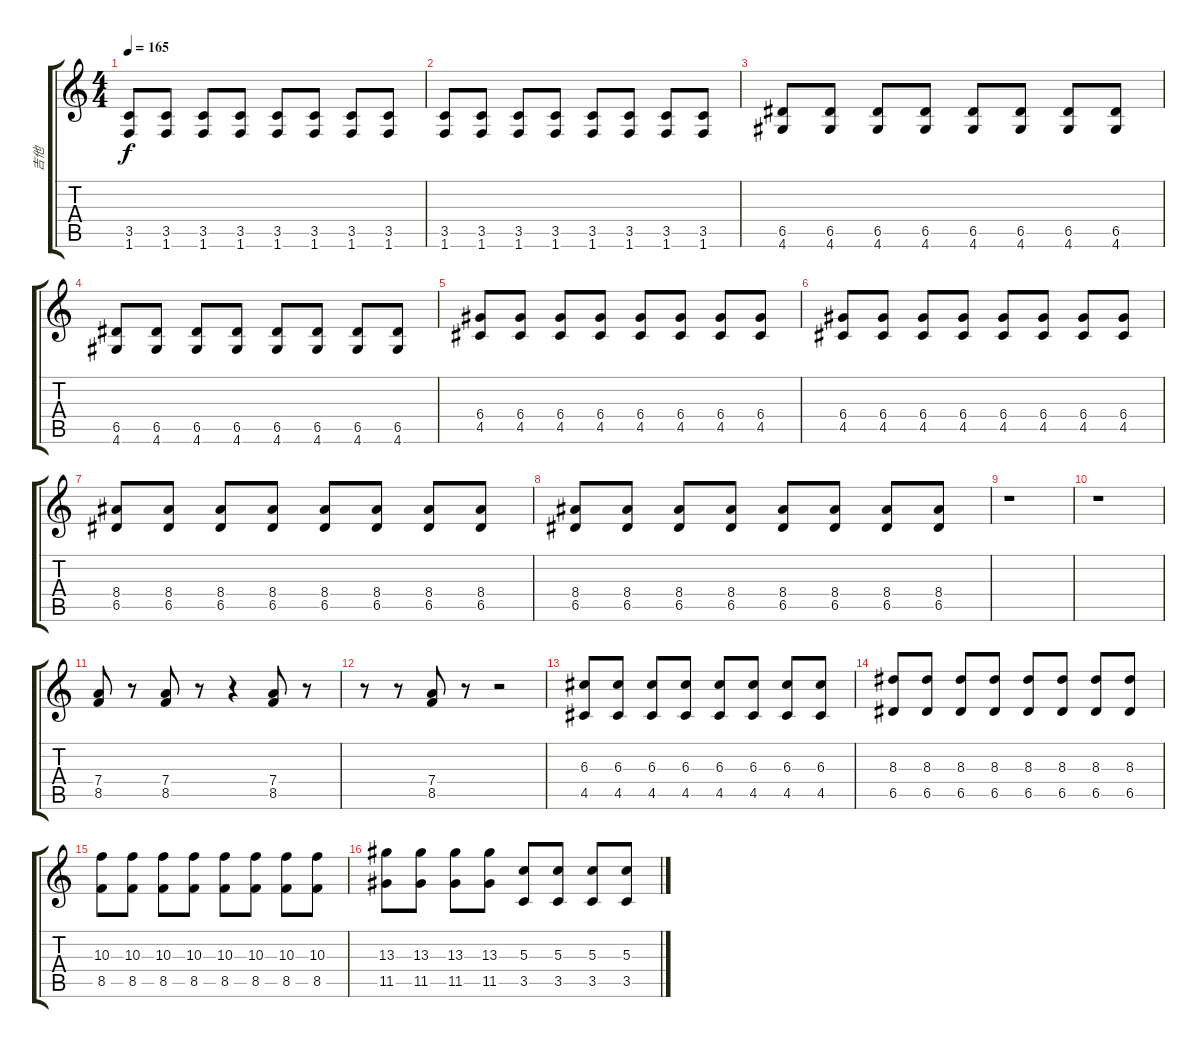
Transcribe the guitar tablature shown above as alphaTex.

\track ("吉他" "吉他") {instrument overdrivenguitar}
\staff {score tabs}
\tuning (E4 B3 G3 D3 A2 E2) {hide}
\ts (4 4)
\tempo 165
\clef g2
\ks c
(3.5 1.6).8{dy f} (3.5 1.6).8 (3.5 1.6).8 (3.5 1.6).8 (3.5 1.6).8 (3.5 1.6).8 (3.5 1.6).8 (3.5 1.6).8 |
(3.5 1.6).8 (3.5 1.6).8 (3.5 1.6).8 (3.5 1.6).8 (3.5 1.6).8 (3.5 1.6).8 (3.5 1.6).8 (3.5 1.6).8 |
(6.5 4.6).8 (6.5 4.6).8 (6.5 4.6).8 (6.5 4.6).8 (6.5 4.6).8 (6.5 4.6).8 (6.5 4.6).8 (6.5 4.6).8 |
(6.5 4.6).8 (6.5 4.6).8 (6.5 4.6).8 (6.5 4.6).8 (6.5 4.6).8 (6.5 4.6).8 (6.5 4.6).8 (6.5 4.6).8 |
(6.4 4.5).8 (6.4 4.5).8 (6.4 4.5).8 (6.4 4.5).8 (6.4 4.5).8 (6.4 4.5).8 (6.4 4.5).8 (6.4 4.5).8 |
(6.4 4.5).8 (6.4 4.5).8 (6.4 4.5).8 (6.4 4.5).8 (6.4 4.5).8 (6.4 4.5).8 (6.4 4.5).8 (6.4 4.5).8 |
(8.4 6.5).8 (8.4 6.5).8 (8.4 6.5).8 (8.4 6.5).8 (8.4 6.5).8 (8.4 6.5).8 (8.4 6.5).8 (8.4 6.5).8 |
(8.4 6.5).8 (8.4 6.5).8 (8.4 6.5).8 (8.4 6.5).8 (8.4 6.5).8 (8.4 6.5).8 (8.4 6.5).8 (8.4 6.5).8 |
r.1 |
r.1 |
(7.4 8.5).8 r.8 (7.4 8.5).8 r.8 r.4 (7.4 8.5).8 r.8 |
r.8 r.8 (7.4 8.5).8 r.8 r.2 |
(6.3 4.5).8 (6.3 4.5).8 (6.3 4.5).8 (6.3 4.5).8 (6.3 4.5).8 (6.3 4.5).8 (6.3 4.5).8 (6.3 4.5).8 |
(8.3 6.5).8 (8.3 6.5).8 (8.3 6.5).8 (8.3 6.5).8 (8.3 6.5).8 (8.3 6.5).8 (8.3 6.5).8 (8.3 6.5).8 |
(10.3 8.5).8 (10.3 8.5).8 (10.3 8.5).8 (10.3 8.5).8 (10.3 8.5).8 (10.3 8.5).8 (10.3 8.5).8 (10.3 8.5).8 |
(13.3 11.5).8 (13.3 11.5).8 (13.3 11.5).8 (13.3 11.5).8 (5.3 3.5).8 (5.3 3.5).8 (5.3 3.5).8 (5.3 3.5).8
